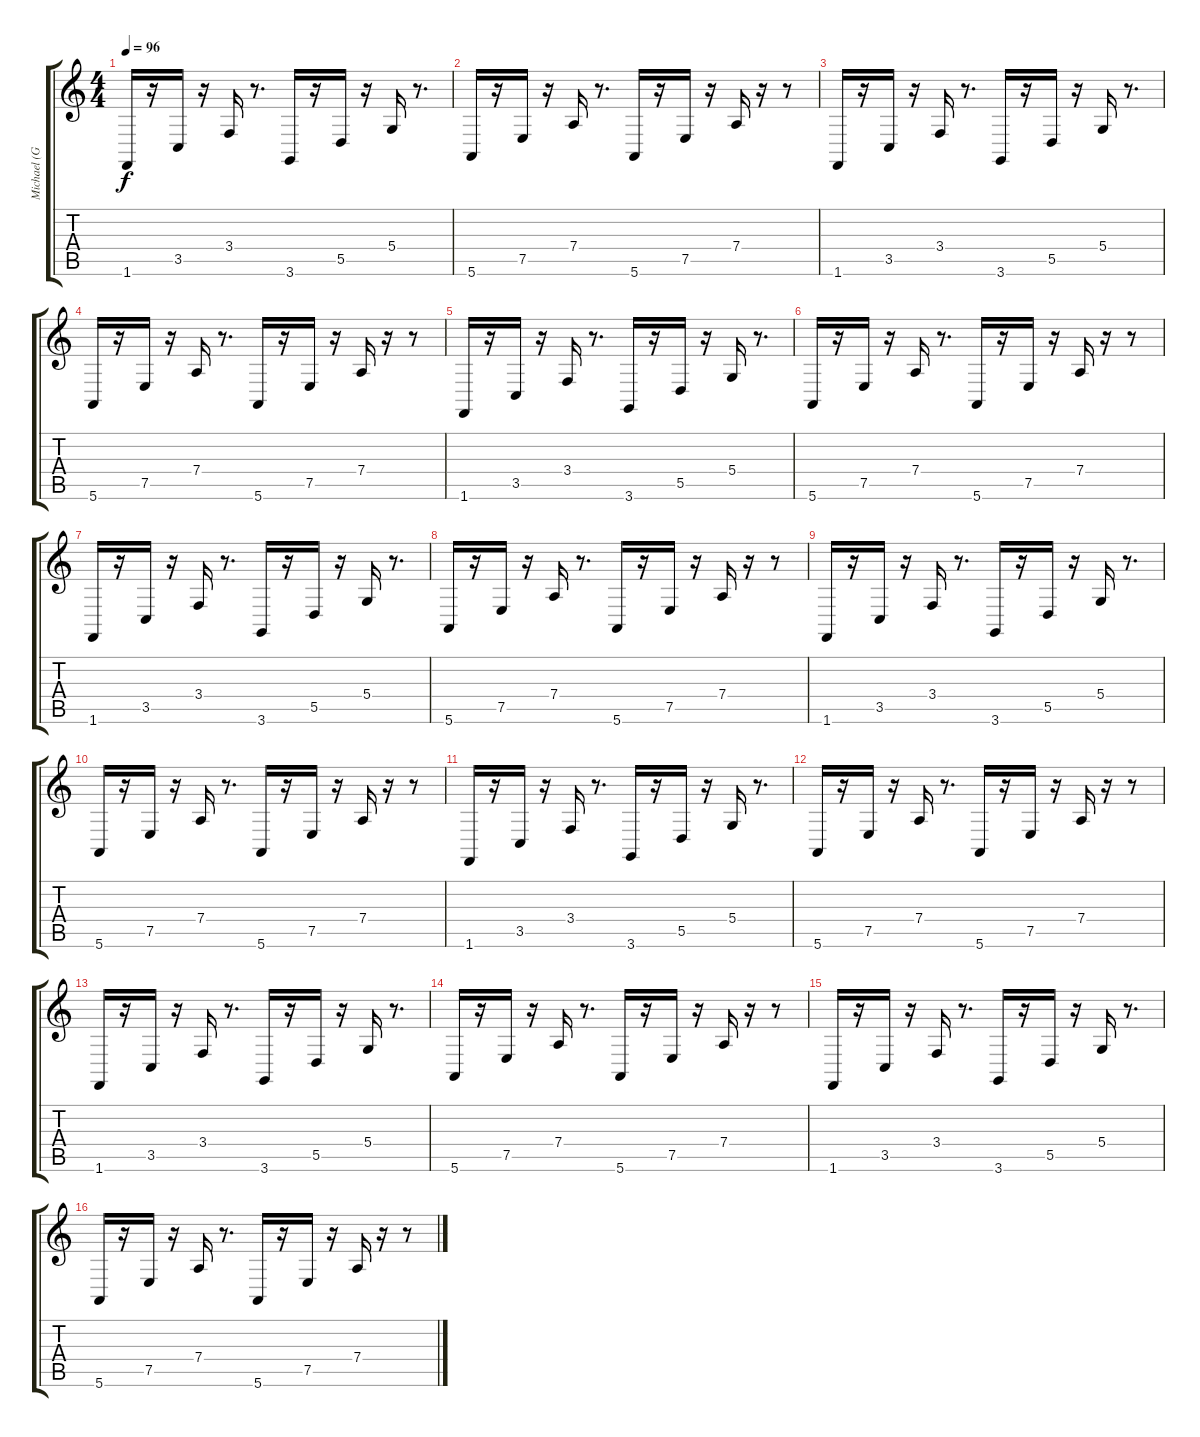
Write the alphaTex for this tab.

\track ("Michael (Gesang)" "Michael (G") {instrument whistle}
\staff {score tabs}
\tuning (E4 B3 G3 D3 A2 E2) {hide}
\ts (4 4)
\tempo 96
\clef g2
\ks c
1.6.16{dy f} r.16 3.5.16 r.16 3.4.16 r.8{d} 3.6.16 r.16 5.5.16 r.16 5.4.16 r.8{d} |
5.6.16 r.16 7.5.16 r.16 7.4.16 r.8{d} 5.6.16 r.16 7.5.16 r.16 7.4.16 r.16 r.8 |
1.6.16 r.16 3.5.16 r.16 3.4.16 r.8{d} 3.6.16 r.16 5.5.16 r.16 5.4.16 r.8{d} |
5.6.16 r.16 7.5.16 r.16 7.4.16 r.8{d} 5.6.16 r.16 7.5.16 r.16 7.4.16 r.16 r.8 |
1.6.16 r.16 3.5.16 r.16 3.4.16 r.8{d} 3.6.16 r.16 5.5.16 r.16 5.4.16 r.8{d} |
5.6.16 r.16 7.5.16 r.16 7.4.16 r.8{d} 5.6.16 r.16 7.5.16 r.16 7.4.16 r.16 r.8 |
1.6.16 r.16 3.5.16 r.16 3.4.16 r.8{d} 3.6.16 r.16 5.5.16 r.16 5.4.16 r.8{d} |
5.6.16 r.16 7.5.16 r.16 7.4.16 r.8{d} 5.6.16 r.16 7.5.16 r.16 7.4.16 r.16 r.8 |
1.6.16 r.16 3.5.16 r.16 3.4.16 r.8{d} 3.6.16 r.16 5.5.16 r.16 5.4.16 r.8{d} |
5.6.16 r.16 7.5.16 r.16 7.4.16 r.8{d} 5.6.16 r.16 7.5.16 r.16 7.4.16 r.16 r.8 |
1.6.16 r.16 3.5.16 r.16 3.4.16 r.8{d} 3.6.16 r.16 5.5.16 r.16 5.4.16 r.8{d} |
5.6.16 r.16 7.5.16 r.16 7.4.16 r.8{d} 5.6.16 r.16 7.5.16 r.16 7.4.16 r.16 r.8 |
1.6.16 r.16 3.5.16 r.16 3.4.16 r.8{d} 3.6.16 r.16 5.5.16 r.16 5.4.16 r.8{d} |
5.6.16 r.16 7.5.16 r.16 7.4.16 r.8{d} 5.6.16 r.16 7.5.16 r.16 7.4.16 r.16 r.8 |
1.6.16 r.16 3.5.16 r.16 3.4.16 r.8{d} 3.6.16 r.16 5.5.16 r.16 5.4.16 r.8{d} |
5.6.16 r.16 7.5.16 r.16 7.4.16 r.8{d} 5.6.16 r.16 7.5.16 r.16 7.4.16 r.16 r.8
